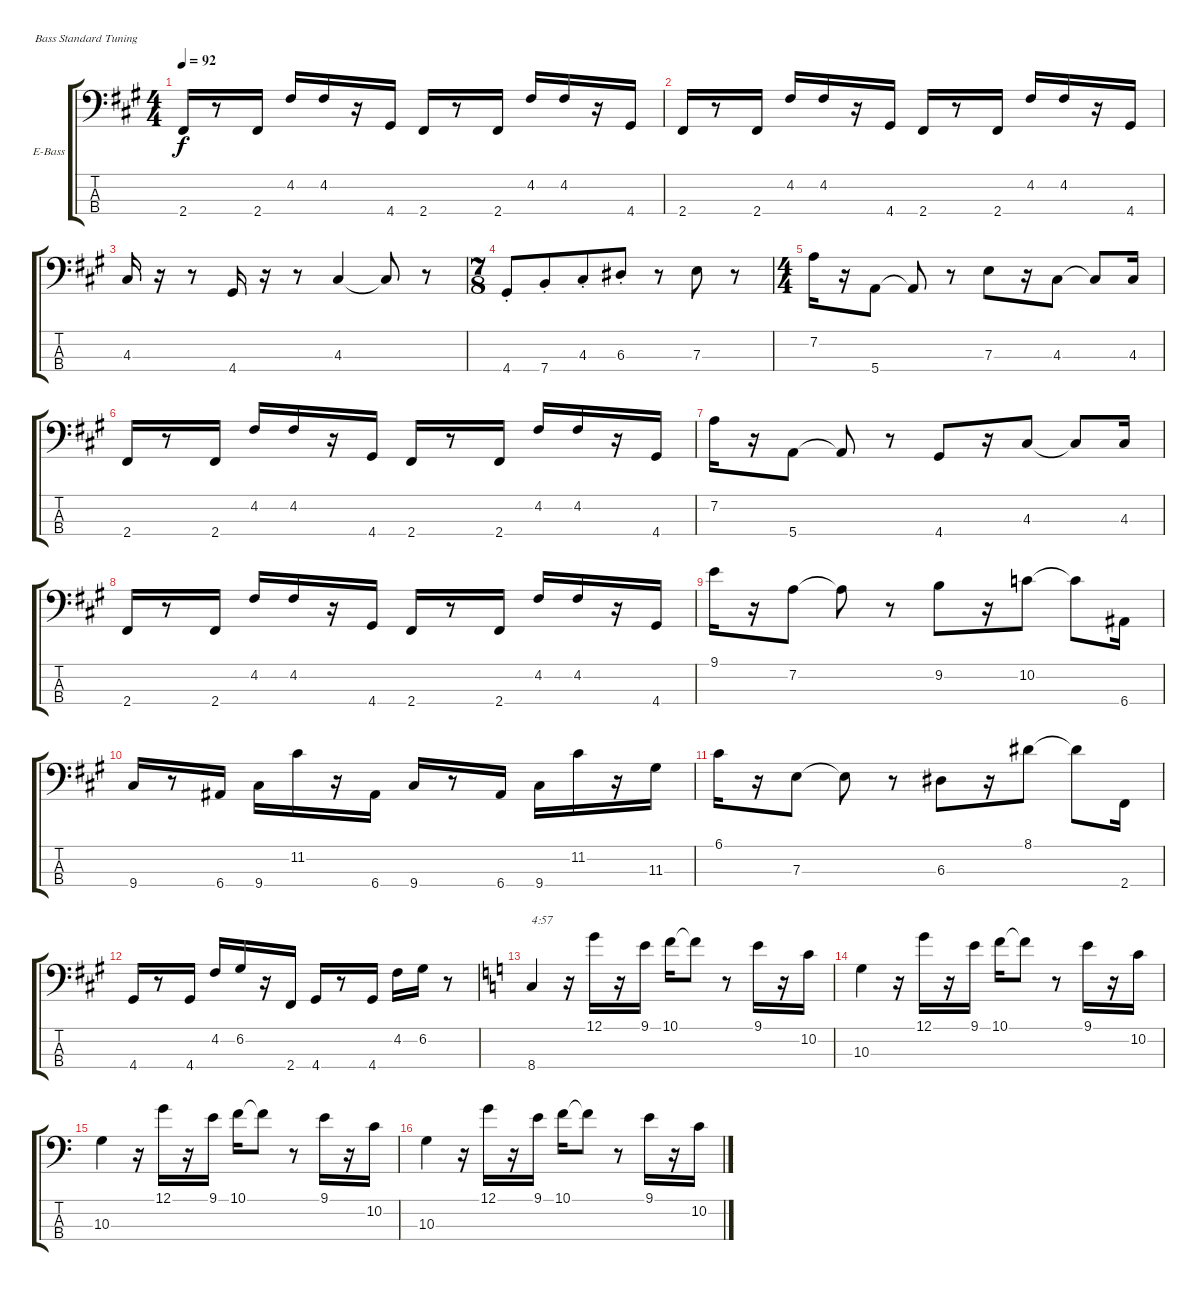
\defaultSystemsLayout 4
\bracketExtendMode groupsimilarinstruments
\firstSystemTrackNameOrientation horizontal
\otherSystemsTrackNameOrientation horizontal
\track ("Electric Bass (Rutherford)" "E-Bass") {instrument electricbassfinger}
\staff {score tabs}
\tuning (G2 D2 A1 E1)
\ts (4 4)
\tempo 92
\clef f4
\ks f#minor
2.4.16{dy f} r.8 2.4.16 4.2.16 4.2.16 r.16 4.4.16 2.4.16 r.8 2.4.16 4.2.16 4.2.16 r.16 4.4.16 |
2.4.16 r.8 2.4.16 4.2.16 4.2.16 r.16 4.4.16 2.4.16 r.8 2.4.16 4.2.16 4.2.16 r.16 4.4.16 |
4.3.16 r.16 r.8 4.4.16 r.16 r.8 4.3.4 4.3{t}.8 r.8 |
\ts (7 8)
4.4{st}.8 7.4{st}.8 4.3{st}.8 6.3{st}.8 r.8 7.3.8 r.8 |
\ts (4 4)
7.2.16 r.16 5.4.8 5.4{t}.8 r.8 7.3.8 r.16 4.3.8 4.3{t}.8 4.3.16 |
2.4.16 r.8 2.4.16 4.2.16 4.2.16 r.16 4.4.16 2.4.16 r.8 2.4.16 4.2.16 4.2.16 r.16 4.4.16 |
7.2.16 r.16 5.4.8 5.4{t}.8 r.8 4.4.8 r.16 4.3.8 4.3{t}.8 4.3.16 |
2.4.16 r.8 2.4.16 4.2.16 4.2.16 r.16 4.4.16 2.4.16 r.8 2.4.16 4.2.16 4.2.16 r.16 4.4.16 |
9.1.16 r.16 7.2.8 7.2{t}.8 r.8 9.2.8 r.16 10.2.8 10.2{t}.8 6.4.16 |
9.4.16 r.8 6.4.16 9.4.16 11.2.16 r.16 6.4.16 9.4.16 r.8 6.4.16 9.4.16 11.2.16 r.16 11.3.16 |
6.1.16 r.16 7.3.8 7.3{t}.8 r.8 6.3.8 r.16 8.1.8 8.1{t}.8 2.4.16 |
4.4.16 r.8 4.4.16 4.2.16 6.2.16 r.16 2.4.16 4.4.16 r.8 4.4.16 4.2.16 6.2.16 r.8 |
\ks c
8.4.4{txt "4:57"} r.16 12.1.16 r.16 9.1.16 10.1.16 10.1{t}.8 r.8 9.1.16 r.16 10.2.16 |
10.3.4 r.16 12.1.16 r.16 9.1.16 10.1.16 10.1{t}.8 r.8 9.1.16 r.16 10.2.16 |
10.3.4 r.16 12.1.16 r.16 9.1.16 10.1.16 10.1{t}.8 r.8 9.1.16 r.16 10.2.16 |
10.3.4 r.16 12.1.16 r.16 9.1.16 10.1.16 10.1{t}.8 r.8 9.1.16 r.16 10.2.16
